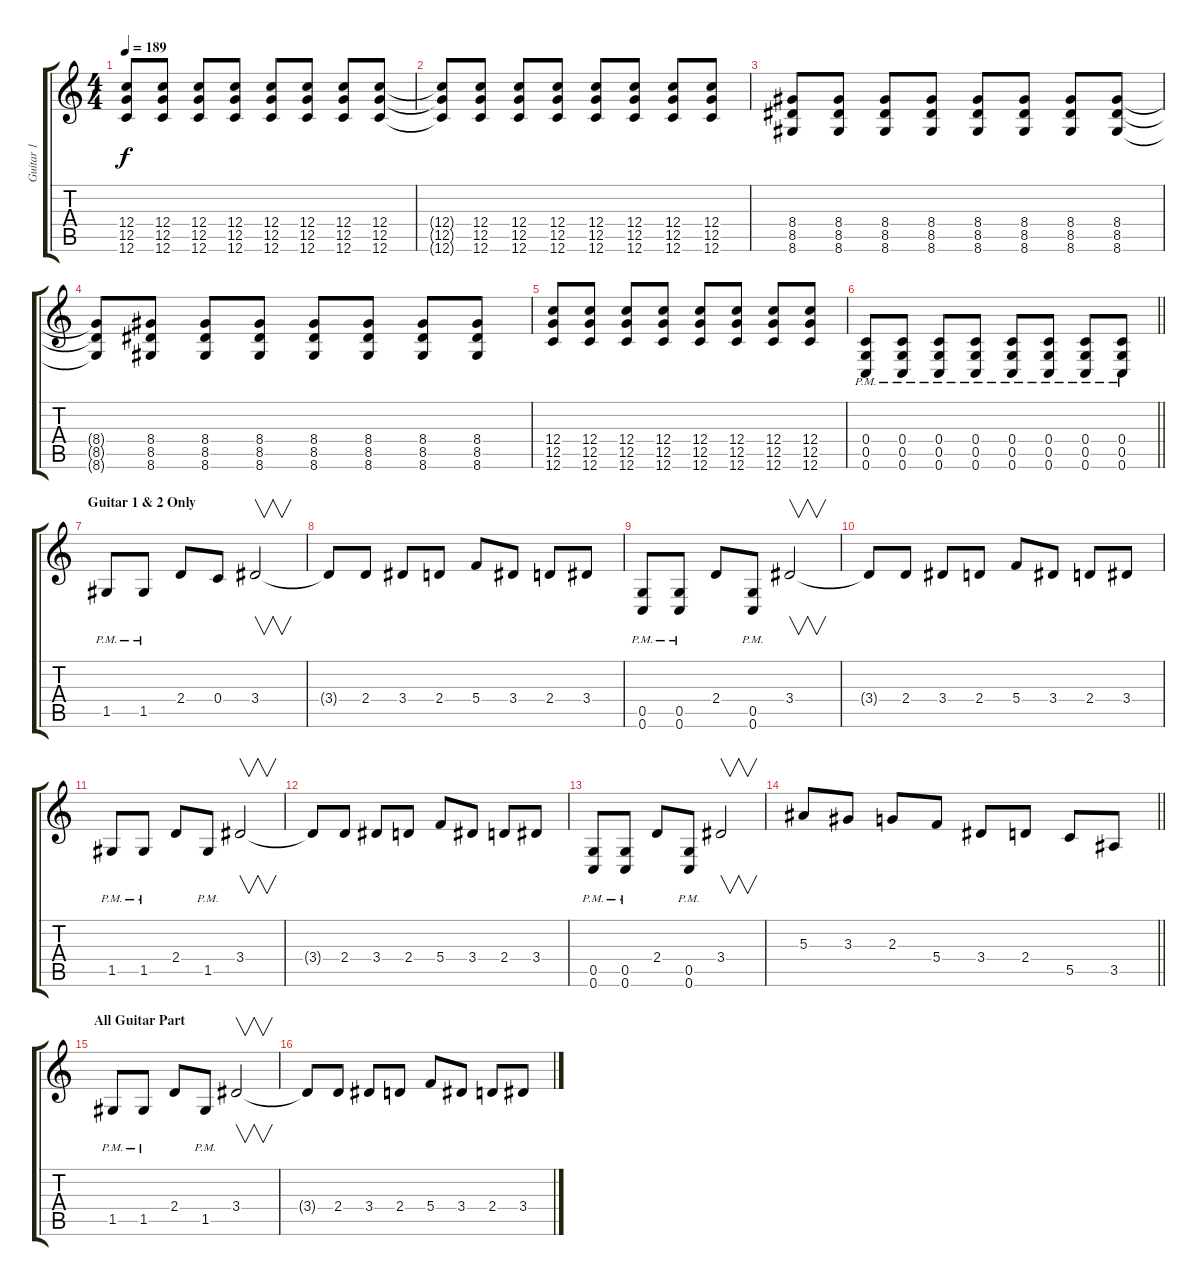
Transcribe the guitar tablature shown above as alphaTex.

\track ("Guitar 1" "Guitar 1") {instrument distortionguitar}
\staff {score tabs}
\tuning (D4 A3 F3 C3 G2 C2) {hide}
\ts (4 4)
\tempo 189
\clef g2
\ks c
(12.4 12.5 12.6).8{dy f} (12.4 12.5 12.6).8 (12.4 12.5 12.6).8 (12.4 12.5 12.6).8 (12.4 12.5 12.6).8 (12.4 12.5 12.6).8 (12.4 12.5 12.6).8 (12.4 12.5 12.6).8 |
(12.4{t} 12.5{t} 12.6{t}).8 (12.4 12.5 12.6).8 (12.4 12.5 12.6).8 (12.4 12.5 12.6).8 (12.4 12.5 12.6).8 (12.4 12.5 12.6).8 (12.4 12.5 12.6).8 (12.4 12.5 12.6).8 |
(8.4 8.5 8.6).8 (8.4 8.5 8.6).8 (8.4 8.5 8.6).8 (8.4 8.5 8.6).8 (8.4 8.5 8.6).8 (8.4 8.5 8.6).8 (8.4 8.5 8.6).8 (8.4 8.5 8.6).8 |
(8.4{t} 8.5{t} 8.6{t}).8 (8.4 8.5 8.6).8 (8.4 8.5 8.6).8 (8.4 8.5 8.6).8 (8.4 8.5 8.6).8 (8.4 8.5 8.6).8 (8.4 8.5 8.6).8 (8.4 8.5 8.6).8 |
(12.4 12.5 12.6).8 (12.4 12.5 12.6).8 (12.4 12.5 12.6).8 (12.4 12.5 12.6).8 (12.4 12.5 12.6).8 (12.4 12.5 12.6).8 (12.4 12.5 12.6).8 (12.4 12.5 12.6).8 |
\barLineRight lightlight
(0.4{pm} 0.5{pm} 0.6{pm}).8 (0.4{pm} 0.5{pm} 0.6{pm}).8 (0.4{pm} 0.5{pm} 0.6{pm}).8 (0.4{pm} 0.5{pm} 0.6{pm}).8 (0.4{pm} 0.5{pm} 0.6{pm}).8 (0.4{pm} 0.5{pm} 0.6{pm}).8 (0.4{pm} 0.5{pm} 0.6{pm}).8 (0.4{pm} 0.5{pm} 0.6{pm}).8 |
\section ("" "Guitar 1 & 2 Only")
1.5{pm}.8 1.5{pm}.8 2.4.8 0.4.8 3.4.2{v} |
3.4{t}.8 2.4.8 3.4.8 2.4.8 5.4.8 3.4.8 2.4.8 3.4.8 |
(0.5{pm} 0.6).8 (0.5{pm} 0.6).8 2.4.8 (0.5{pm} 0.6).8 3.4.2{v} |
3.4{t}.8 2.4.8 3.4.8 2.4.8 5.4.8 3.4.8 2.4.8 3.4.8 |
1.5{pm}.8 1.5{pm}.8 2.4.8 1.5{pm}.8 3.4.2{v} |
3.4{t}.8 2.4.8 3.4.8 2.4.8 5.4.8 3.4.8 2.4.8 3.4.8 |
(0.5{pm} 0.6).8 (0.5{pm} 0.6).8 2.4.8 (0.5{pm} 0.6).8 3.4.2{v} |
\barLineRight lightlight
5.3.8 3.3.8 2.3.8 5.4.8 3.4.8 2.4.8 5.5.8 3.5.8 |
\section ("" "All Guitar Part")
1.5{pm}.8 1.5{pm}.8 2.4.8 1.5{pm}.8 3.4.2{v} |
3.4{t}.8 2.4.8 3.4.8 2.4.8 5.4.8 3.4.8 2.4.8 3.4.8
